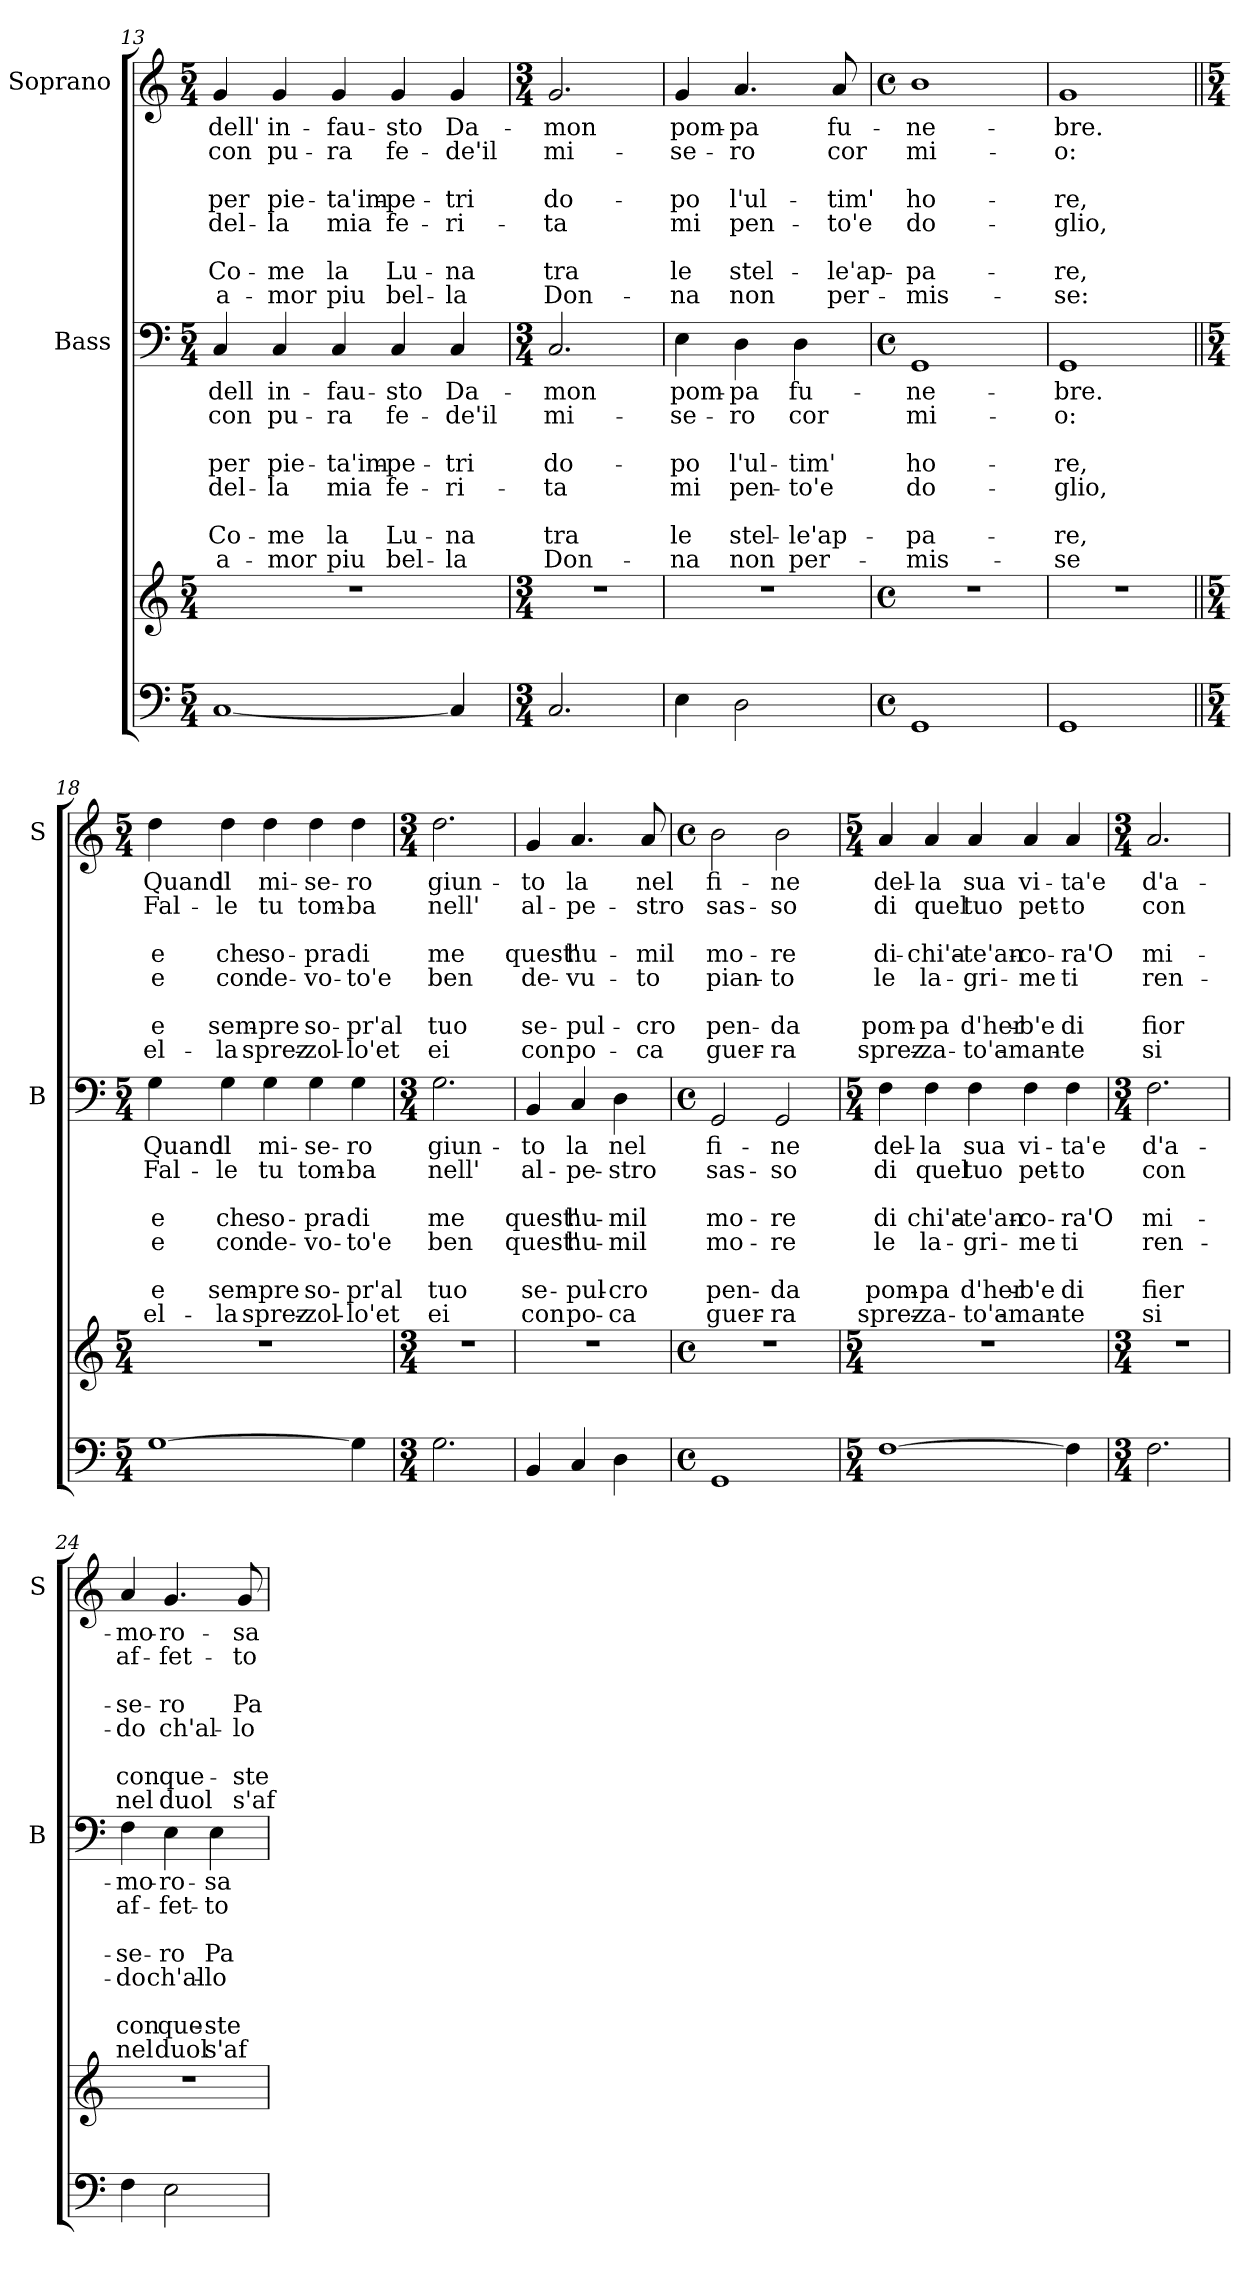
**kern	**kern	**kern	**text	**text	**text	**text	**text	**text	**text	**text	**kern	**text	**text	**text	**text	**text	**text	**text	**text
*part3	*part3	*part2	*part2	*part2	*part2	*part2	*part2	*part2	*part2	*part2	*part1	*part1	*part1	*part1	*part1	*part1	*part1	*part1	*part1
*staff4	*staff3	*staff2	*staff2	*staff2	*staff2	*staff2	*staff2	*staff2	*staff2	*staff2	*staff1	*staff1	*staff1	*staff1	*staff1	*staff1	*staff1	*staff1	*staff1
*	*	*I"Bass	*	*	*	*	*	*	*	*	*I"Soprano	*	*	*	*	*	*	*	*
*	*	*I'B	*	*	*	*	*	*	*	*	*I'S	*	*	*	*	*	*	*	*
!!LO:LB:g=z
*clefF4	*clefG2	*clefF4	*	*	*	*	*	*	*	*	*clefG2	*	*	*	*	*	*	*	*
*k[]	*k[]	*k[]	*	*	*	*	*	*	*	*	*k[]	*	*	*	*	*	*	*	*
*C:	*C:	*C:	*	*	*	*	*	*	*	*	*C:	*	*	*	*	*	*	*	*
*M5/4	*M5/4	*M5/4	*	*	*	*	*	*	*	*	*M5/4	*	*	*	*	*	*	*	*
=13	=13	=13	=13	=13	=13	=13	=13	=13	=13	=13	=13	=13	=13	=13	=13	=13	=13	=13	=13
!	!	!	!LO:LY:b	!LO:LY:b	!	!LO:LY:b	!LO:LY:b	!	!LO:LY:b	!LO:LY:b	!	!LO:LY:b	!LO:LY:b	!	!LO:LY:b	!LO:LY:b	!	!LO:LY:b	!LO:LY:b
[1C	4%5r	4C/	dell	con	.	-per	del-	.	Co-	a-	4g/	dell'	con	.	per	del-	.	Co-	a-
!	!	!	!LO:LY:b	!LO:LY:b	!	!LO:LY:b	!LO:LY:b	!	!LO:LY:b	!LO:LY:b	!	!LO:LY:b	!LO:LY:b	!	!LO:LY:b	!LO:LY:b	!	!LO:LY:b	!LO:LY:b
.	.	4C/	in-	pu-	.	pie-	-la	.	-me	-mor	4g/	in-	pu-	.	pie-	-la	.	-me	-mor
!	!	!	!LO:LY:b	!LO:LY:b	!	!LO:LY:b	!LO:LY:b	!	!LO:LY:b	!LO:LY:b	!	!LO:LY:b	!LO:LY:b	!	!LO:LY:b	!LO:LY:b	!	!LO:LY:b	!LO:LY:b
.	.	4C/	-fau-	-ra	.	-ta'im-	mia	.	la	piu	4g/	-fau-	-ra	.	-ta'im-	mia	.	la	piu
!	!	!	!LO:LY:b	!LO:LY:b	!	!LO:LY:b	!LO:LY:b	!	!LO:LY:b	!LO:LY:b	!	!LO:LY:b	!LO:LY:b	!	!LO:LY:b	!LO:LY:b	!	!LO:LY:b	!LO:LY:b
.	.	4C/	-sto	fe-	.	-pe-	fe-	.	Lu-	bel-	4g/	-sto	fe-	.	-pe-	fe-	.	Lu-	bel-
!	!	!	!LO:LY:b	!LO:LY:b	!	!LO:LY:b	!LO:LY:b	!	!LO:LY:b	!LO:LY:b	!	!LO:LY:b	!LO:LY:b	!	!LO:LY:b	!LO:LY:b	!	!LO:LY:b	!LO:LY:b
4C/]	.	4C/	Da-	-de'il	.	-tri	-ri-	.	-na	-la	4g/	Da-	-de'il	.	-tri	-ri-	.	-na	-la
=14	=14	=14	=14	=14	=14	=14	=14	=14	=14	=14	=14	=14	=14	=14	=14	=14	=14	=14	=14
*M3/4	*M3/4	*M3/4	*	*	*	*	*	*	*	*	*M3/4	*	*	*	*	*	*	*	*
!	!	!	!LO:LY:b	!LO:LY:b	!	!LO:LY:b	!LO:LY:b	!	!LO:LY:b	!LO:LY:b	!	!LO:LY:b	!LO:LY:b	!	!LO:LY:b	!LO:LY:b	!	!LO:LY:b	!LO:LY:b
2.C/	2.r	2.C/	-mon	mi-	.	do-	-ta	.	tra	Don-	2.g/	-mon	mi-	.	do-	-ta	.	tra	Don-
=15	=15	=15	=15	=15	=15	=15	=15	=15	=15	=15	=15	=15	=15	=15	=15	=15	=15	=15	=15
!	!	!	!LO:LY:b	!LO:LY:b	!	!LO:LY:b	!LO:LY:b	!	!LO:LY:b	!LO:LY:b	!	!LO:LY:b	!LO:LY:b	!	!LO:LY:b	!LO:LY:b	!	!LO:LY:b	!LO:LY:b
4E\	2.r	4E\	pom-	-se-	.	-po	mi	.	le	-na	4g/	pom-	-se-	.	-po	mi	.	le	-na
!	!	!	!LO:LY:b	!LO:LY:b	!	!LO:LY:b	!LO:LY:b	!	!LO:LY:b	!LO:LY:b	!	!LO:LY:b	!LO:LY:b	!	!LO:LY:b	!LO:LY:b	!	!LO:LY:b	!LO:LY:b
2D\	.	4D\	-pa	-ro	.	l'ul-	pen-	.	stel-	non	4.a/	-pa	-ro	.	l'ul-	pen-	.	stel-	non
!	!	!	!LO:LY:b	!LO:LY:b	!	!LO:LY:b	!LO:LY:b	!	!LO:LY:b	!LO:LY:b	!	!	!	!	!	!	!	!	!
.	.	4D\	fu-	cor	.	-tim'	-to'e	.	-le'ap-	per-	.	.	.	.	.	.	.	.	.
!	!	!	!	!	!	!	!	!	!	!	!	!LO:LY:b	!LO:LY:b	!	!LO:LY:b	!LO:LY:b	!	!LO:LY:b	!LO:LY:b
.	.	.	.	.	.	.	.	.	.	.	8a/	fu-	cor	.	-tim'	-to'e	.	-le'ap-	per-
=16	=16	=16	=16	=16	=16	=16	=16	=16	=16	=16	=16	=16	=16	=16	=16	=16	=16	=16	=16
*M4/4	*M4/4	*M4/4	*	*	*	*	*	*	*	*	*M4/4	*	*	*	*	*	*	*	*
*met(c)	*met(c)	*met(c)	*	*	*	*	*	*	*	*	*met(c)	*	*	*	*	*	*	*	*
!	!	!	!LO:LY:b	!LO:LY:b	!	!LO:LY:b	!LO:LY:b	!	!LO:LY:b	!LO:LY:b	!	!LO:LY:b	!LO:LY:b	!	!LO:LY:b	!LO:LY:b	!	!LO:LY:b	!LO:LY:b
1GG	1r	1GG	-ne-	mi-	.	ho-	do-	.	-pa-	-mis-	1b	-ne-	mi-	.	ho-	do-	.	-pa-	-mis-
=17	=17	=17	=17	=17	=17	=17	=17	=17	=17	=17	=17	=17	=17	=17	=17	=17	=17	=17	=17
!	!	!	!LO:LY:b	!LO:LY:b	!	!LO:LY:b	!LO:LY:b	!	!LO:LY:b	!LO:LY:b	!	!LO:LY:b	!LO:LY:b	!	!LO:LY:b	!LO:LY:b	!	!LO:LY:b	!LO:LY:b
1GG	1r	1GG	-bre.	-o:	.	-re,	-glio,	.	-re,	-se	1g	-bre.	-o:	.	-re,	-glio,	.	-re,	-se:
!!LO:PB:g=z
=18||	=18||	=18||	=18||	=18||	=18||	=18||	=18||	=18||	=18||	=18||	=18||	=18||	=18||	=18||	=18||	=18||	=18||	=18||	=18||
*M5/4	*M5/4	*M5/4	*	*	*	*	*	*	*	*	*M5/4	*	*	*	*	*	*	*	*
!	!	!	!LO:LY:b	!LO:LY:b	!	!LO:LY:b	!LO:LY:b	!	!LO:LY:b	!LO:LY:b	!	!LO:LY:b	!LO:LY:b	!	!LO:LY:b	!LO:LY:b	!	!LO:LY:b	!LO:LY:b
[1G	4%5r	4G\	Quand'	Fal-	.	e	e	.	e	el-	4dd\	Quand'	Fal-	.	e	e	.	e	el-
!	!	!	!LO:LY:b	!LO:LY:b	!	!LO:LY:b	!LO:LY:b	!	!LO:LY:b	!LO:LY:b	!	!LO:LY:b	!LO:LY:b	!	!LO:LY:b	!LO:LY:b	!	!LO:LY:b	!LO:LY:b
.	.	4G\	il	-le	.	che	con	.	sem-	-la	4dd\	il	-le	.	che	con	.	sem-	-la
!	!	!	!LO:LY:b	!LO:LY:b	!	!LO:LY:b	!LO:LY:b	!	!LO:LY:b	!LO:LY:b	!	!LO:LY:b	!LO:LY:b	!	!LO:LY:b	!LO:LY:b	!	!LO:LY:b	!LO:LY:b
.	.	4G\	mi-	tu	.	so-	de-	.	-pre	sprez-	4dd\	mi-	tu	.	so-	de-	.	-pre	sprez-
!	!	!	!LO:LY:b	!LO:LY:b	!	!LO:LY:b	!LO:LY:b	!	!LO:LY:b	!LO:LY:b	!	!LO:LY:b	!LO:LY:b	!	!LO:LY:b	!LO:LY:b	!	!LO:LY:b	!LO:LY:b
.	.	4G\	-se-	tom-	.	-pra	-vo-	.	so-	-zol-	4dd\	-se-	tom-	.	-pra	-vo-	.	so-	-zol-
!	!	!	!LO:LY:b	!LO:LY:b	!	!LO:LY:b	!LO:LY:b	!	!LO:LY:b	!LO:LY:b	!	!LO:LY:b	!LO:LY:b	!	!LO:LY:b	!LO:LY:b	!	!LO:LY:b	!LO:LY:b
4G\]	.	4G\	-ro	-ba	.	di	-to'e	.	-pr'al	-lo'et	4dd\	-ro	-ba	.	di	-to'e	.	-pr'al	-lo'et
=19	=19	=19	=19	=19	=19	=19	=19	=19	=19	=19	=19	=19	=19	=19	=19	=19	=19	=19	=19
*M3/4	*M3/4	*M3/4	*	*	*	*	*	*	*	*	*M3/4	*	*	*	*	*	*	*	*
!	!	!	!LO:LY:b	!LO:LY:b	!	!LO:LY:b	!LO:LY:b	!	!LO:LY:b	!LO:LY:b	!	!LO:LY:b	!LO:LY:b	!	!LO:LY:b	!LO:LY:b	!	!LO:LY:b	!LO:LY:b
2.G\	2.r	2.G\	giun-	nell'	.	me	ben	.	tuo	ei	2.dd\	giun-	nell'	.	me	ben	.	tuo	ei
=20	=20	=20	=20	=20	=20	=20	=20	=20	=20	=20	=20	=20	=20	=20	=20	=20	=20	=20	=20
!	!	!	!LO:LY:b	!LO:LY:b	!	!LO:LY:b	!LO:LY:b	!	!LO:LY:b	!LO:LY:b	!	!LO:LY:b	!LO:LY:b	!	!LO:LY:b	!LO:LY:b	!	!LO:LY:b	!LO:LY:b
4BB/	2.r	4BB/	-to	al-	.	quest'	quest'	.	se-	con	4g/	-to	al-	.	quest'	de-	.	se-	con
!	!	!	!LO:LY:b	!LO:LY:b	!	!LO:LY:b	!LO:LY:b	!	!LO:LY:b	!LO:LY:b	!	!LO:LY:b	!LO:LY:b	!	!LO:LY:b	!LO:LY:b	!	!LO:LY:b	!LO:LY:b
4C/	.	4C/	la	-pe-	.	hu-	hu-	.	-pul-	po-	4.a/	la	-pe-	.	hu-	-vu-	.	-pul-	po-
!	!	!	!LO:LY:b	!LO:LY:b	!	!LO:LY:b	!LO:LY:b	!	!LO:LY:b	!LO:LY:b	!	!	!	!	!	!	!	!	!
4D\	.	4D\	nel	-stro	.	-mil	-mil	.	-cro	-ca	.	.	.	.	.	.	.	.	.
!	!	!	!	!	!	!	!	!	!	!	!	!LO:LY:b	!LO:LY:b	!	!LO:LY:b	!LO:LY:b	!	!LO:LY:b	!LO:LY:b
.	.	.	.	.	.	.	.	.	.	.	8a/	nel	-stro	.	-mil	-to	.	-cro	-ca
=21	=21	=21	=21	=21	=21	=21	=21	=21	=21	=21	=21	=21	=21	=21	=21	=21	=21	=21	=21
*M4/4	*M4/4	*M4/4	*	*	*	*	*	*	*	*	*M4/4	*	*	*	*	*	*	*	*
*met(c)	*met(c)	*met(c)	*	*	*	*	*	*	*	*	*met(c)	*	*	*	*	*	*	*	*
!	!	!	!LO:LY:b	!LO:LY:b	!	!LO:LY:b	!LO:LY:b	!	!LO:LY:b	!LO:LY:b	!	!LO:LY:b	!LO:LY:b	!	!LO:LY:b	!LO:LY:b	!	!LO:LY:b	!LO:LY:b
1GG	1r	2GG/	fi-	sas-	.	mo-	mo-	.	pen-	guer-	2b\	fi-	sas-	.	mo-	pian-	.	pen-	guer-
!	!	!	!LO:LY:b	!LO:LY:b	!	!LO:LY:b	!LO:LY:b	!	!LO:LY:b	!LO:LY:b	!	!LO:LY:b	!LO:LY:b	!	!LO:LY:b	!LO:LY:b	!	!LO:LY:b	!LO:LY:b
.	.	2GG/	-ne	-so	.	-re	-re	.	-da	-ra	2b\	-ne	-so	.	-re	-to	.	-da	-ra
!!LO:LB:g=z
=22	=22	=22	=22	=22	=22	=22	=22	=22	=22	=22	=22	=22	=22	=22	=22	=22	=22	=22	=22
*M5/4	*M5/4	*M5/4	*	*	*	*	*	*	*	*	*M5/4	*	*	*	*	*	*	*	*
!	!	!	!LO:LY:b	!LO:LY:b	!	!LO:LY:b	!LO:LY:b	!	!LO:LY:b	!LO:LY:b	!	!LO:LY:b	!LO:LY:b	!	!LO:LY:b	!LO:LY:b	!	!LO:LY:b	!LO:LY:b
[1F	4%5r	4F\	del-	di	.	di	le	.	pom-	sprez-	4a/	del-	di	.	di-	le	.	pom-	sprez-
!	!	!	!LO:LY:b	!LO:LY:b	!	!LO:LY:b	!LO:LY:b	!	!LO:LY:b	!LO:LY:b	!	!LO:LY:b	!LO:LY:b	!	!LO:LY:b	!LO:LY:b	!	!LO:LY:b	!LO:LY:b
.	.	4F\	-la	quel	.	chi'a-	la-	.	-pa	-za-	4a/	-la	quel	.	-chi'a-	la-	.	-pa	-za-
!	!	!	!LO:LY:b	!LO:LY:b	!	!LO:LY:b	!LO:LY:b	!	!LO:LY:b	!LO:LY:b	!	!LO:LY:b	!LO:LY:b	!	!LO:LY:b	!LO:LY:b	!	!LO:LY:b	!LO:LY:b
.	.	4F\	sua	tuo	.	-te'an-	-gri-	.	d'her-	-to'a-	4a/	sua	tuo	.	-te'an-	-gri-	.	d'her-	-to'a-
!	!	!	!LO:LY:b	!LO:LY:b	!	!LO:LY:b	!LO:LY:b	!	!LO:LY:b	!LO:LY:b	!	!LO:LY:b	!LO:LY:b	!	!LO:LY:b	!LO:LY:b	!	!LO:LY:b	!LO:LY:b
.	.	4F\	vi-	pet-	.	-co-	-me	.	-b'e	-man-	4a/	vi-	pet-	.	-co-	-me	.	-b'e	-man-
!	!	!	!LO:LY:b	!LO:LY:b	!	!LO:LY:b	!LO:LY:b	!	!LO:LY:b	!LO:LY:b	!	!LO:LY:b	!LO:LY:b	!	!LO:LY:b	!LO:LY:b	!	!LO:LY:b	!LO:LY:b
4F\]	.	4F\	-ta'e	-to	.	-ra'O	ti	.	di	-te	4a/	-ta'e	-to	.	-ra'O	ti	.	di	-te
=23	=23	=23	=23	=23	=23	=23	=23	=23	=23	=23	=23	=23	=23	=23	=23	=23	=23	=23	=23
*M3/4	*M3/4	*M3/4	*	*	*	*	*	*	*	*	*M3/4	*	*	*	*	*	*	*	*
!	!	!	!LO:LY:b	!LO:LY:b	!	!LO:LY:b	!LO:LY:b	!	!LO:LY:b	!LO:LY:b	!	!LO:LY:b	!LO:LY:b	!	!LO:LY:b	!LO:LY:b	!	!LO:LY:b	!LO:LY:b
2.F\	2.r	2.F\	d'a-	con	.	mi-	ren-	.	fier	si	2.a/	d'a-	con	.	mi-	ren-	.	fior	si
=24	=24	=24	=24	=24	=24	=24	=24	=24	=24	=24	=24	=24	=24	=24	=24	=24	=24	=24	=24
!	!	!	!LO:LY:b	!LO:LY:b	!	!LO:LY:b	!LO:LY:b	!	!LO:LY:b	!LO:LY:b	!	!LO:LY:b	!LO:LY:b	!	!LO:LY:b	!LO:LY:b	!	!LO:LY:b	!LO:LY:b
4F\	2.r	4F\	-mo-	af-	.	-se-	-do	.	con	nel	4a/	-mo-	af-	.	-se-	-do	.	con	nel
!	!	!	!LO:LY:b	!LO:LY:b	!	!LO:LY:b	!LO:LY:b	!	!LO:LY:b	!LO:LY:b	!	!LO:LY:b	!LO:LY:b	!	!LO:LY:b	!LO:LY:b	!	!LO:LY:b	!LO:LY:b
2E\	.	4E\	-ro-	-fet-	.	-ro	ch'al-	.	que-	duol	4.g/	-ro-	-fet-	.	-ro	ch'al-	.	que-	duol
!	!	!	!LO:LY:b	!LO:LY:b	!	!LO:LY:b	!LO:LY:b	!	!LO:LY:b	!LO:LY:b	!	!	!	!	!	!	!	!	!
.	.	4E\	-sa	-to	.	Pa-	-lo	.	-ste	s'af-	.	.	.	.	.	.	.	.	.
!	!	!	!	!	!	!	!	!	!	!	!	!LO:LY:b	!LO:LY:b	!	!LO:LY:b	!LO:LY:b	!	!LO:LY:b	!LO:LY:b
.	.	.	.	.	.	.	.	.	.	.	8g/	-sa	-to	.	Pa-	-lo	.	-ste	s'af-
=	=	=	=	=	=	=	=	=	=	=	=	=	=	=	=	=	=	=	=
*-	*-	*-	*-	*-	*-	*-	*-	*-	*-	*-	*-	*-	*-	*-	*-	*-	*-	*-	*-
